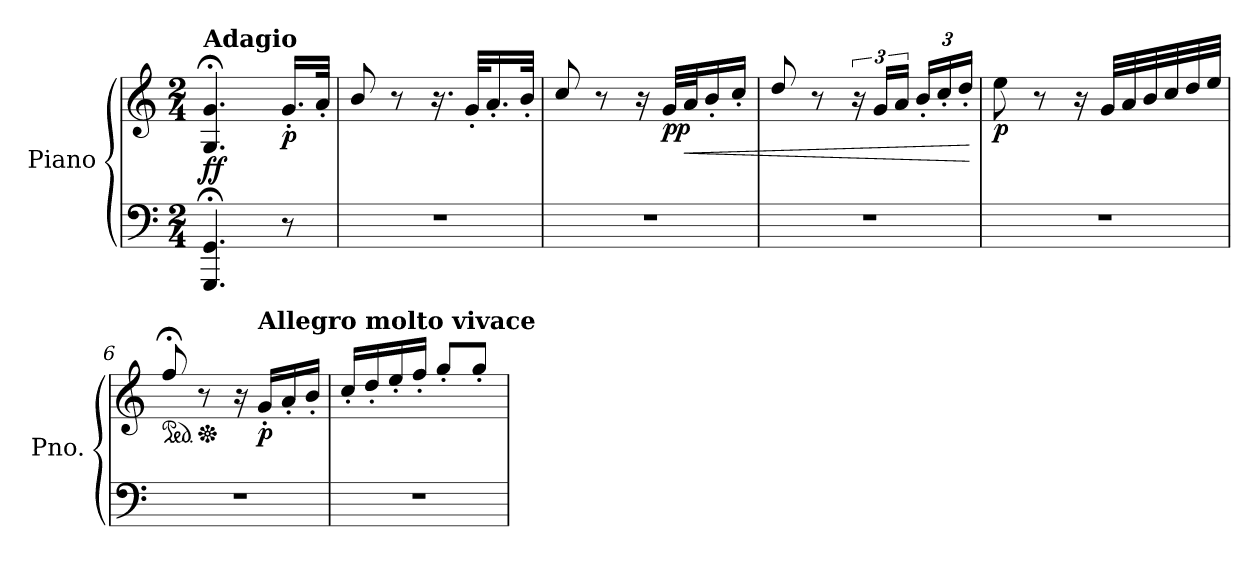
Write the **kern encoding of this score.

**kern	**kern	**dynam
*part1	*part1	*part1
*staff2	*staff1	*staff1/2
*I"Piano	*	*
*I'Pno.	*	*
*clefF4	*clefG2	*
*k[]	*k[]	*
*M2/4	*M2/4	*
=1	=1	=1
!	!LO:TX:a:B:t=Adagio	!
!	!	!LO:DY:b
4.GGG/;< 4.GG/;<	4.G/;< 4.g/;<	ff
!	!	!LO:DY:b
8r	16.g'/LL	p
.	32a'/JJk	.
=2	=2	=2
2r	8b/	.
.	8r	.
.	16.r	.
.	32g'/KLL	.
.	16.a'/	.
.	32b'/JJk	.
=3	=3	=3
2r	8cc/	.
.	8r	.
.	16r	.
!	!	!LO:DY:b
.	32g/LLL	pp
!	!	!LO:HP:b
.	32a/J	<
.	16b'/	.
.	16cc'/JJ	.
=4	=4	=4
2r	8dd/	.
.	8r	.
.	24r	.
.	24g/LL	.
.	24a/JJ	.
*	*Xbrackettup	*
.	24b'/LL	.
.	24cc'/	.
.	24dd'/JJ	.
.	.	[
=5	=5	=5
!	!	!LO:DY:b
2r	8ee\	p
.	8r	.
.	16r	.
.	32g/LLL	.
.	32a/	.
.	32b/	.
.	32cc/	.
.	32dd/	.
.	32ee/JJJ	.
!!LO:LB:g=z
=6	=6	=6
*	*ped	*
2r	8ff;</	.
*	*Xped	*
.	8r	.
.	16r	.
!	!LO:TX:a:B:t=Allegro molto vivace	!
!	!	!LO:DY:b
.	16g'/LL	p
.	16a'/	.
.	16b'/JJ	.
=7	=7	=7
2r	16cc'/LL	.
.	16dd'/	.
.	16ee'/	.
.	16ff'/JJ	.
.	8gg'/L	.
.	8gg'/J	.
=	=	=
*-	*-	*-
